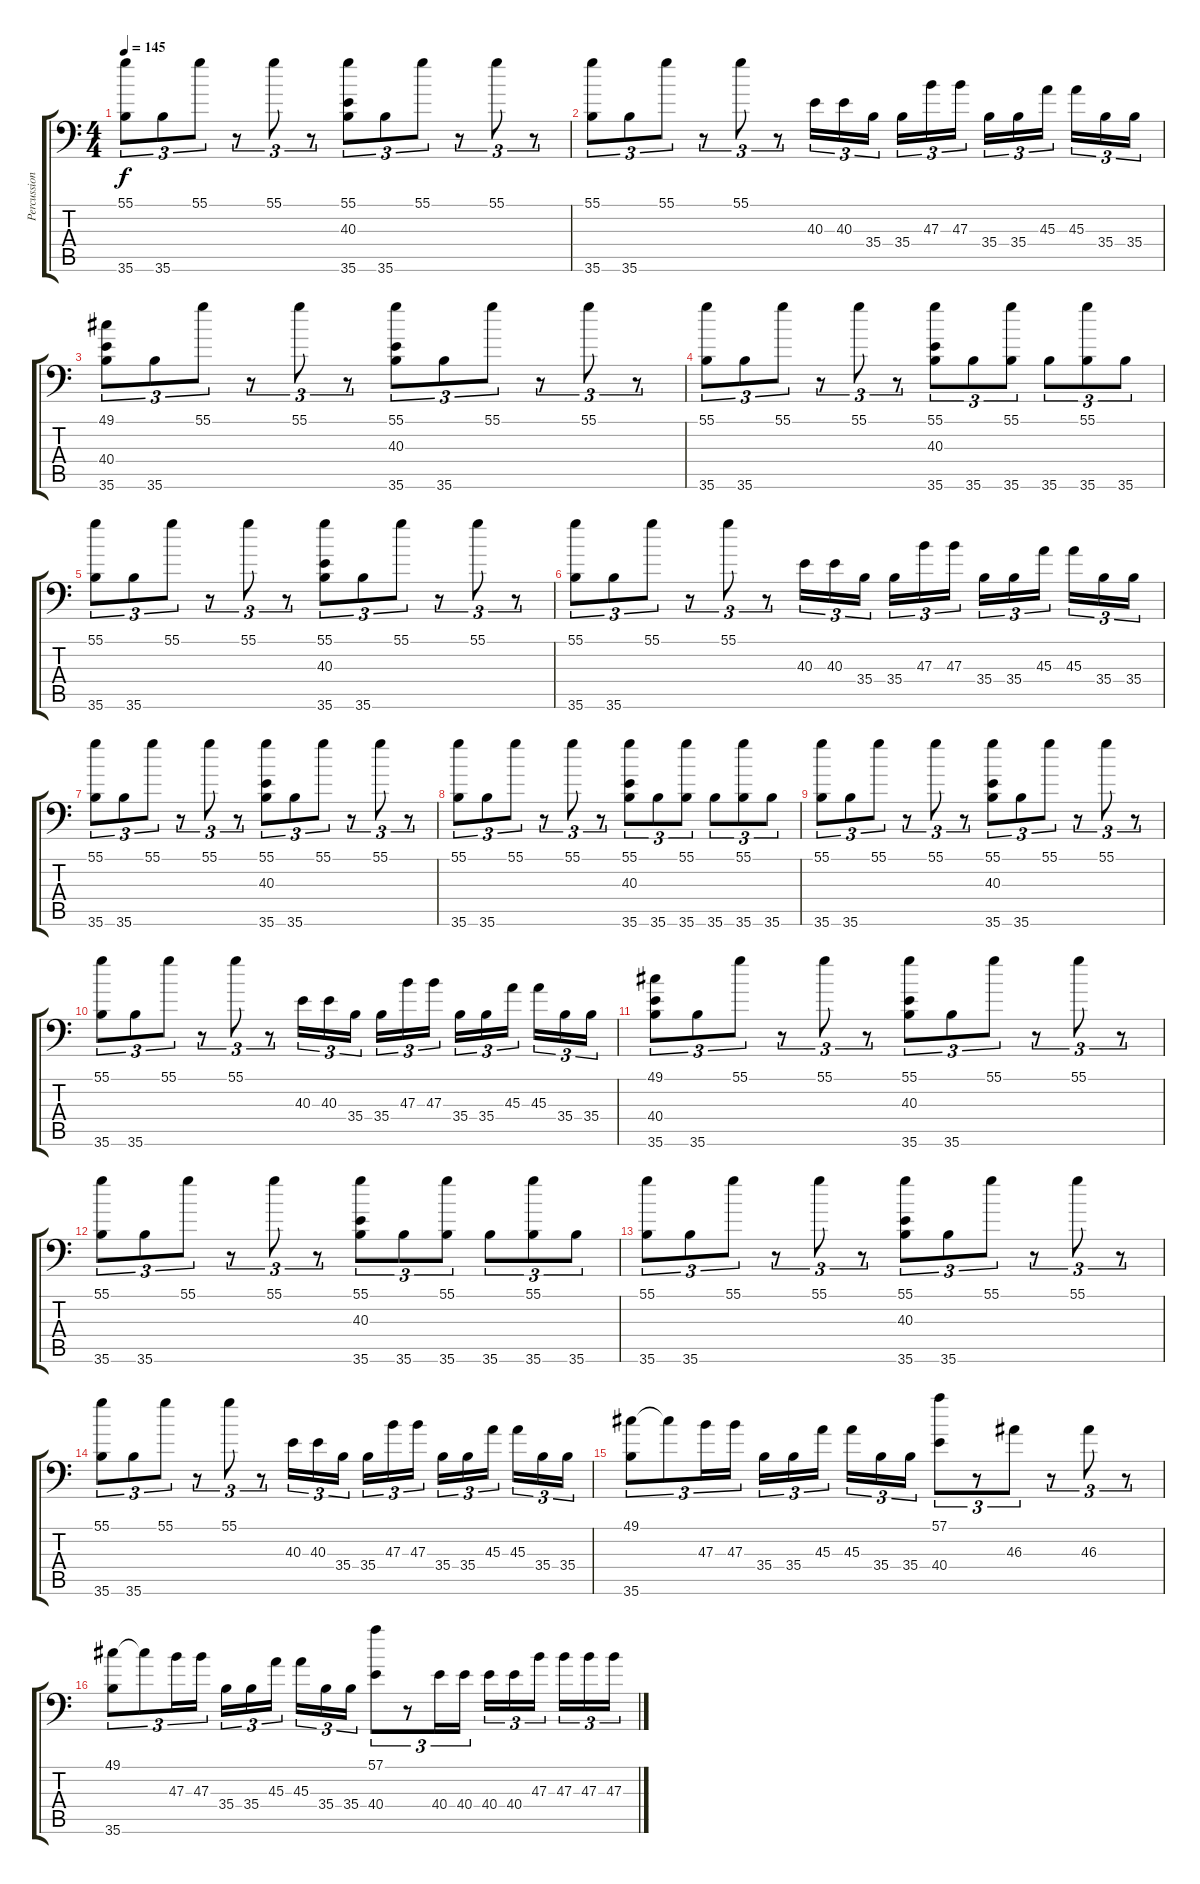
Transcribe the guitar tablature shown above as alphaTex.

\track ("Percussion" "Percussion") {instrument acousticgrandpiano}
\staff {score tabs}
\tuning (C-1 C-1 C-1 C-1 C-1 C-1) {hide}
\ts (4 4)
\tempo 145
\clef f4
\ks c
(55.1 35.6).8{tu (3 2) dy f} 35.6.8{tu (3 2)} 55.1.8{tu (3 2)} r.8{tu (3 2)} 55.1.8{tu (3 2)} r.8{tu (3 2)} (55.1 40.3 35.6).8{tu (3 2)} 35.6.8{tu (3 2)} 55.1.8{tu (3 2)} r.8{tu (3 2)} 55.1.8{tu (3 2)} r.8{tu (3 2)} |
(55.1 35.6).8{tu (3 2)} 35.6.8{tu (3 2)} 55.1.8{tu (3 2)} r.8{tu (3 2)} 55.1.8{tu (3 2)} r.8{tu (3 2)} 40.3.16{tu (3 2)} 40.3.16{tu (3 2)} 35.4.16{tu (3 2) beam splitsecondary} 35.4.16{tu (3 2)} 47.3.16{tu (3 2)} 47.3.16{tu (3 2)} 35.4.16{tu (3 2)} 35.4.16{tu (3 2)} 45.3.16{tu (3 2) beam splitsecondary} 45.3.16{tu (3 2)} 35.4.16{tu (3 2)} 35.4.16{tu (3 2)} |
(49.1 40.4 35.6).8{tu (3 2)} 35.6.8{tu (3 2)} 55.1.8{tu (3 2)} r.8{tu (3 2)} 55.1.8{tu (3 2)} r.8{tu (3 2)} (55.1 40.3 35.6).8{tu (3 2)} 35.6.8{tu (3 2)} 55.1.8{tu (3 2)} r.8{tu (3 2)} 55.1.8{tu (3 2)} r.8{tu (3 2)} |
(55.1 35.6).8{tu (3 2)} 35.6.8{tu (3 2)} 55.1.8{tu (3 2)} r.8{tu (3 2)} 55.1.8{tu (3 2)} r.8{tu (3 2)} (55.1 40.3 35.6).8{tu (3 2)} 35.6.8{tu (3 2)} (55.1 35.6).8{tu (3 2)} 35.6.8{tu (3 2)} (55.1 35.6).8{tu (3 2)} 35.6.8{tu (3 2)} |
(55.1 35.6).8{tu (3 2)} 35.6.8{tu (3 2)} 55.1.8{tu (3 2)} r.8{tu (3 2)} 55.1.8{tu (3 2)} r.8{tu (3 2)} (55.1 40.3 35.6).8{tu (3 2)} 35.6.8{tu (3 2)} 55.1.8{tu (3 2)} r.8{tu (3 2)} 55.1.8{tu (3 2)} r.8{tu (3 2)} |
(55.1 35.6).8{tu (3 2)} 35.6.8{tu (3 2)} 55.1.8{tu (3 2)} r.8{tu (3 2)} 55.1.8{tu (3 2)} r.8{tu (3 2)} 40.3.16{tu (3 2)} 40.3.16{tu (3 2)} 35.4.16{tu (3 2) beam splitsecondary} 35.4.16{tu (3 2)} 47.3.16{tu (3 2)} 47.3.16{tu (3 2)} 35.4.16{tu (3 2)} 35.4.16{tu (3 2)} 45.3.16{tu (3 2) beam splitsecondary} 45.3.16{tu (3 2)} 35.4.16{tu (3 2)} 35.4.16{tu (3 2)} |
(55.1 35.6).8{tu (3 2)} 35.6.8{tu (3 2)} 55.1.8{tu (3 2)} r.8{tu (3 2)} 55.1.8{tu (3 2)} r.8{tu (3 2)} (55.1 40.3 35.6).8{tu (3 2)} 35.6.8{tu (3 2)} 55.1.8{tu (3 2)} r.8{tu (3 2)} 55.1.8{tu (3 2)} r.8{tu (3 2)} |
(55.1 35.6).8{tu (3 2)} 35.6.8{tu (3 2)} 55.1.8{tu (3 2)} r.8{tu (3 2)} 55.1.8{tu (3 2)} r.8{tu (3 2)} (55.1 40.3 35.6).8{tu (3 2)} 35.6.8{tu (3 2)} (55.1 35.6).8{tu (3 2)} 35.6.8{tu (3 2)} (55.1 35.6).8{tu (3 2)} 35.6.8{tu (3 2)} |
(55.1 35.6).8{tu (3 2)} 35.6.8{tu (3 2)} 55.1.8{tu (3 2)} r.8{tu (3 2)} 55.1.8{tu (3 2)} r.8{tu (3 2)} (55.1 40.3 35.6).8{tu (3 2)} 35.6.8{tu (3 2)} 55.1.8{tu (3 2)} r.8{tu (3 2)} 55.1.8{tu (3 2)} r.8{tu (3 2)} |
(55.1 35.6).8{tu (3 2)} 35.6.8{tu (3 2)} 55.1.8{tu (3 2)} r.8{tu (3 2)} 55.1.8{tu (3 2)} r.8{tu (3 2)} 40.3.16{tu (3 2)} 40.3.16{tu (3 2)} 35.4.16{tu (3 2) beam splitsecondary} 35.4.16{tu (3 2)} 47.3.16{tu (3 2)} 47.3.16{tu (3 2)} 35.4.16{tu (3 2)} 35.4.16{tu (3 2)} 45.3.16{tu (3 2) beam splitsecondary} 45.3.16{tu (3 2)} 35.4.16{tu (3 2)} 35.4.16{tu (3 2)} |
(49.1 40.4 35.6).8{tu (3 2)} 35.6.8{tu (3 2)} 55.1.8{tu (3 2)} r.8{tu (3 2)} 55.1.8{tu (3 2)} r.8{tu (3 2)} (55.1 40.3 35.6).8{tu (3 2)} 35.6.8{tu (3 2)} 55.1.8{tu (3 2)} r.8{tu (3 2)} 55.1.8{tu (3 2)} r.8{tu (3 2)} |
(55.1 35.6).8{tu (3 2)} 35.6.8{tu (3 2)} 55.1.8{tu (3 2)} r.8{tu (3 2)} 55.1.8{tu (3 2)} r.8{tu (3 2)} (55.1 40.3 35.6).8{tu (3 2)} 35.6.8{tu (3 2)} (55.1 35.6).8{tu (3 2)} 35.6.8{tu (3 2)} (55.1 35.6).8{tu (3 2)} 35.6.8{tu (3 2)} |
(55.1 35.6).8{tu (3 2)} 35.6.8{tu (3 2)} 55.1.8{tu (3 2)} r.8{tu (3 2)} 55.1.8{tu (3 2)} r.8{tu (3 2)} (55.1 40.3 35.6).8{tu (3 2)} 35.6.8{tu (3 2)} 55.1.8{tu (3 2)} r.8{tu (3 2)} 55.1.8{tu (3 2)} r.8{tu (3 2)} |
(55.1 35.6).8{tu (3 2)} 35.6.8{tu (3 2)} 55.1.8{tu (3 2)} r.8{tu (3 2)} 55.1.8{tu (3 2)} r.8{tu (3 2)} 40.3.16{tu (3 2)} 40.3.16{tu (3 2)} 35.4.16{tu (3 2) beam splitsecondary} 35.4.16{tu (3 2)} 47.3.16{tu (3 2)} 47.3.16{tu (3 2)} 35.4.16{tu (3 2)} 35.4.16{tu (3 2)} 45.3.16{tu (3 2) beam splitsecondary} 45.3.16{tu (3 2)} 35.4.16{tu (3 2)} 35.4.16{tu (3 2)} |
(49.1 35.6).8{tu (3 2)} 49.1{t}.8{tu (3 2)} 47.3.16{tu (3 2)} 47.3.16{tu (3 2)} 35.4.16{tu (3 2)} 35.4.16{tu (3 2)} 45.3.16{tu (3 2) beam splitsecondary} 45.3.16{tu (3 2)} 35.4.16{tu (3 2)} 35.4.16{tu (3 2)} (57.1 40.4).8{tu (3 2)} r.8{tu (3 2)} 46.3.8{tu (3 2)} r.8{tu (3 2)} 46.3.8{tu (3 2)} r.8{tu (3 2)} |
(49.1 35.6).8{tu (3 2)} 49.1{t}.8{tu (3 2)} 47.3.16{tu (3 2)} 47.3.16{tu (3 2)} 35.4.16{tu (3 2)} 35.4.16{tu (3 2)} 45.3.16{tu (3 2) beam splitsecondary} 45.3.16{tu (3 2)} 35.4.16{tu (3 2)} 35.4.16{tu (3 2)} (57.1 40.4).8{tu (3 2)} r.8{tu (3 2)} 40.4.16{tu (3 2)} 40.4.16{tu (3 2)} 40.4.16{tu (3 2)} 40.4.16{tu (3 2)} 47.3.16{tu (3 2) beam splitsecondary} 47.3.16{tu (3 2)} 47.3.16{tu (3 2)} 47.3.16{tu (3 2)}
